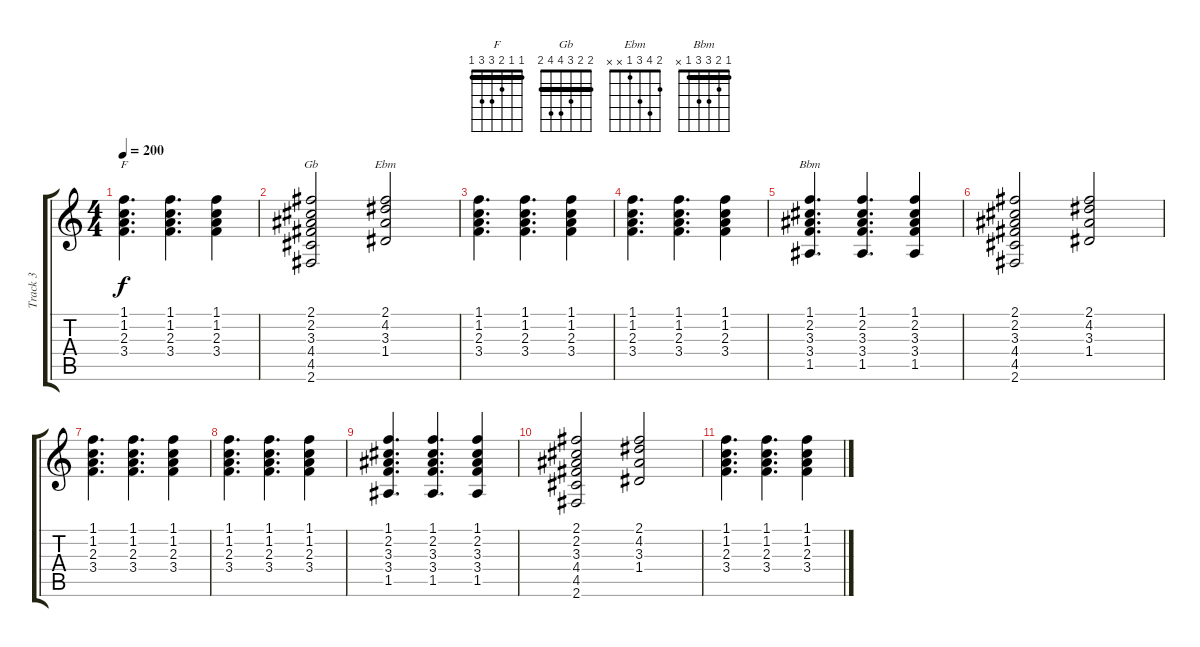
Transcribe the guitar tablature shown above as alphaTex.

\track ("Track 3" "Track 3") {instrument acousticguitarnylon}
\staff {score tabs}
\tuning (E4 B3 G3 D3 A2 E2) {hide}
\chord ("F" 1 1 2 3 3 1) {barre 1}
\chord ("Gb" 2 2 3 4 4 2) {barre 2}
\chord ("Ebm" 2 4 3 1 x x)
\chord ("Bbm" 1 2 3 3 1 x) {barre 1}
\ts (4 4)
\tempo 200
\clef g2
\ks c
(1.1 1.2 2.3 3.4).4{d ch "F" dy f} (1.1 1.2 2.3 3.4).4{d} (1.1 1.2 2.3 3.4).4 |
(2.1 2.2 3.3 4.4 4.5 2.6).2{ch "Gb"} (2.1 4.2 3.3 1.4).2{ch "Ebm"} |
(1.1 1.2 2.3 3.4).4{d} (1.1 1.2 2.3 3.4).4{d} (1.1 1.2 2.3 3.4).4 |
(1.1 1.2 2.3 3.4).4{d} (1.1 1.2 2.3 3.4).4{d} (1.1 1.2 2.3 3.4).4 |
(1.1 2.2 3.3 3.4 1.5).4{d ch "Bbm"} (1.1 2.2 3.3 3.4 1.5).4{d} (1.1 2.2 3.3 3.4 1.5).4 |
(2.1 2.2 3.3 4.4 4.5 2.6).2 (2.1 4.2 3.3 1.4).2 |
(1.1 1.2 2.3 3.4).4{d} (1.1 1.2 2.3 3.4).4{d} (1.1 1.2 2.3 3.4).4 |
(1.1 1.2 2.3 3.4).4{d} (1.1 1.2 2.3 3.4).4{d} (1.1 1.2 2.3 3.4).4 |
(1.1 2.2 3.3 3.4 1.5).4{d} (1.1 2.2 3.3 3.4 1.5).4{d} (1.1 2.2 3.3 3.4 1.5).4 |
(2.1 2.2 3.3 4.4 4.5 2.6).2 (2.1 4.2 3.3 1.4).2 |
(1.1 1.2 2.3 3.4).4{d} (1.1 1.2 2.3 3.4).4{d} (1.1 1.2 2.3 3.4).4
